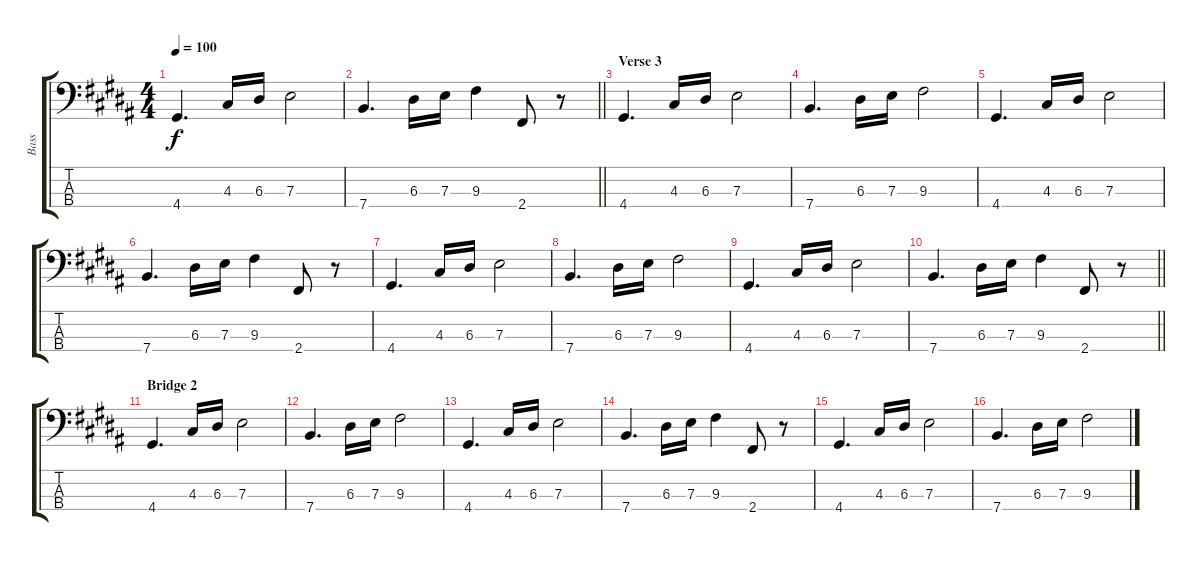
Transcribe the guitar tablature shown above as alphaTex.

\track ("Bass" "Bass") {instrument electricbassfinger}
\staff {score tabs}
\tuning (G2 D2 A1 E1) {hide}
\ts (4 4)
\tempo 100
\clef f4
\ks b
4.4.4{d dy f} 4.3.16 6.3.16 7.3.2 |
\barLineRight lightlight
7.4.4{d} 6.3.16 7.3.16 9.3.4 2.4.8 r.8 |
\section ("" "Verse 3")
4.4.4{d} 4.3.16 6.3.16 7.3.2 |
7.4.4{d} 6.3.16 7.3.16 9.3.2 |
4.4.4{d} 4.3.16 6.3.16 7.3.2 |
7.4.4{d} 6.3.16 7.3.16 9.3.4 2.4.8 r.8 |
4.4.4{d} 4.3.16 6.3.16 7.3.2 |
7.4.4{d} 6.3.16 7.3.16 9.3.2 |
4.4.4{d} 4.3.16 6.3.16 7.3.2 |
\barLineRight lightlight
7.4.4{d} 6.3.16 7.3.16 9.3.4 2.4.8 r.8 |
\section ("" "Bridge 2")
4.4.4{d} 4.3.16 6.3.16 7.3.2 |
7.4.4{d} 6.3.16 7.3.16 9.3.2 |
4.4.4{d} 4.3.16 6.3.16 7.3.2 |
7.4.4{d} 6.3.16 7.3.16 9.3.4 2.4.8 r.8 |
4.4.4{d} 4.3.16 6.3.16 7.3.2 |
7.4.4{d} 6.3.16 7.3.16 9.3.2
